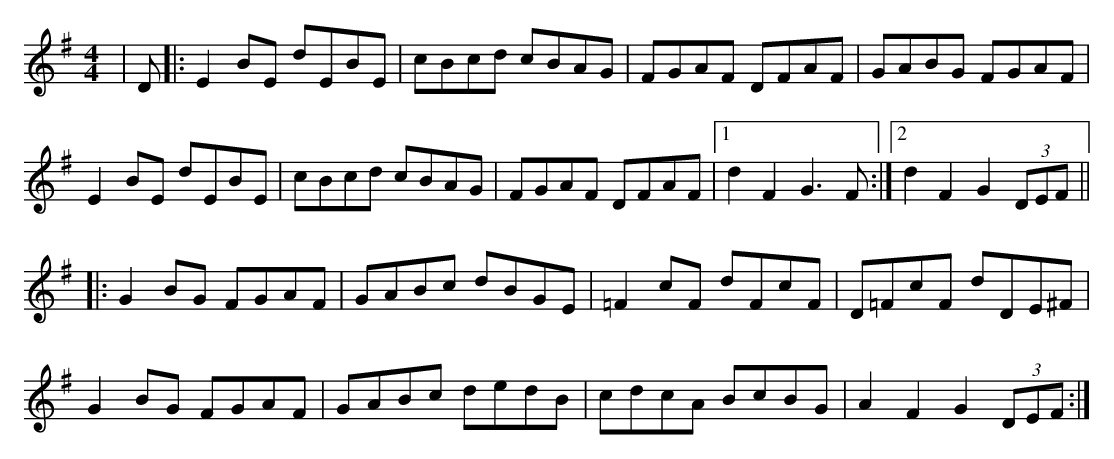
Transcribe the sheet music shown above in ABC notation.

X:1
M:4/4
K:G
|D|:E2 BE dEBE|cBcd cBAG|FGAF DFAF|GABG FGAF|
E2 BE dEBE|cBcd cBAG|FGAF DFAF|1 d2 F2 G3 F:|2 d2 F2 G2 (3DEF||
|:G2 BG FGAF|GABc dBGE|=F2 cF dFcF|D=FcF dDE^F|
G2 BG FGAF|GABc dedB|cdcA BcBG|A2 F2 G2 (3DEF:|
